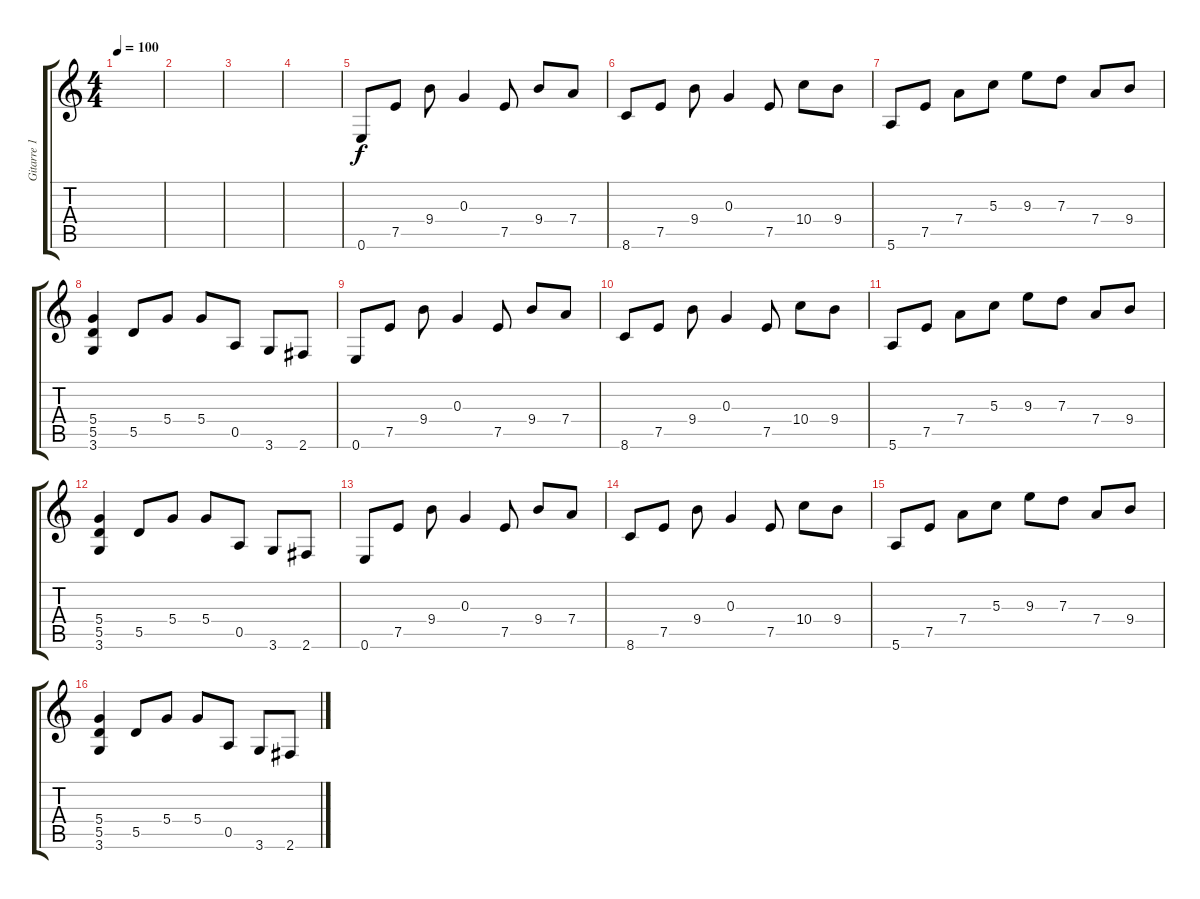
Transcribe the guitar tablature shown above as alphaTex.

\track ("Gitarre 1" "Gitarre 1") {instrument acousticguitarsteel}
\staff {score tabs}
\tuning (E4 B3 G3 D3 A2 E2) {hide}
\ts (4 4)
\tempo 100
\clef g2
\ks c
|
|
|
|
0.6.8 7.5.8 9.4.8 0.3.4 7.5.8 9.4.8 7.4.8 |
8.6.8 7.5.8 9.4.8 0.3.4 7.5.8 10.4.8 9.4.8 |
5.6.8 7.5.8 7.4.8 5.3.8 9.3.8 7.3.8 7.4.8 9.4.8 |
(5.4 5.5 3.6).4 5.5.8 5.4.8 5.4.8 0.5.8 3.6.8 2.6.8 |
0.6.8 7.5.8 9.4.8 0.3.4 7.5.8 9.4.8 7.4.8 |
8.6.8 7.5.8 9.4.8 0.3.4 7.5.8 10.4.8 9.4.8 |
5.6.8 7.5.8 7.4.8 5.3.8 9.3.8 7.3.8 7.4.8 9.4.8 |
(5.4 5.5 3.6).4 5.5.8 5.4.8 5.4.8 0.5.8 3.6.8 2.6.8 |
0.6.8 7.5.8 9.4.8 0.3.4 7.5.8 9.4.8 7.4.8 |
8.6.8 7.5.8 9.4.8 0.3.4 7.5.8 10.4.8 9.4.8 |
5.6.8 7.5.8 7.4.8 5.3.8 9.3.8 7.3.8 7.4.8 9.4.8 |
(5.4 5.5 3.6).4 5.5.8 5.4.8 5.4.8 0.5.8 3.6.8 2.6.8
